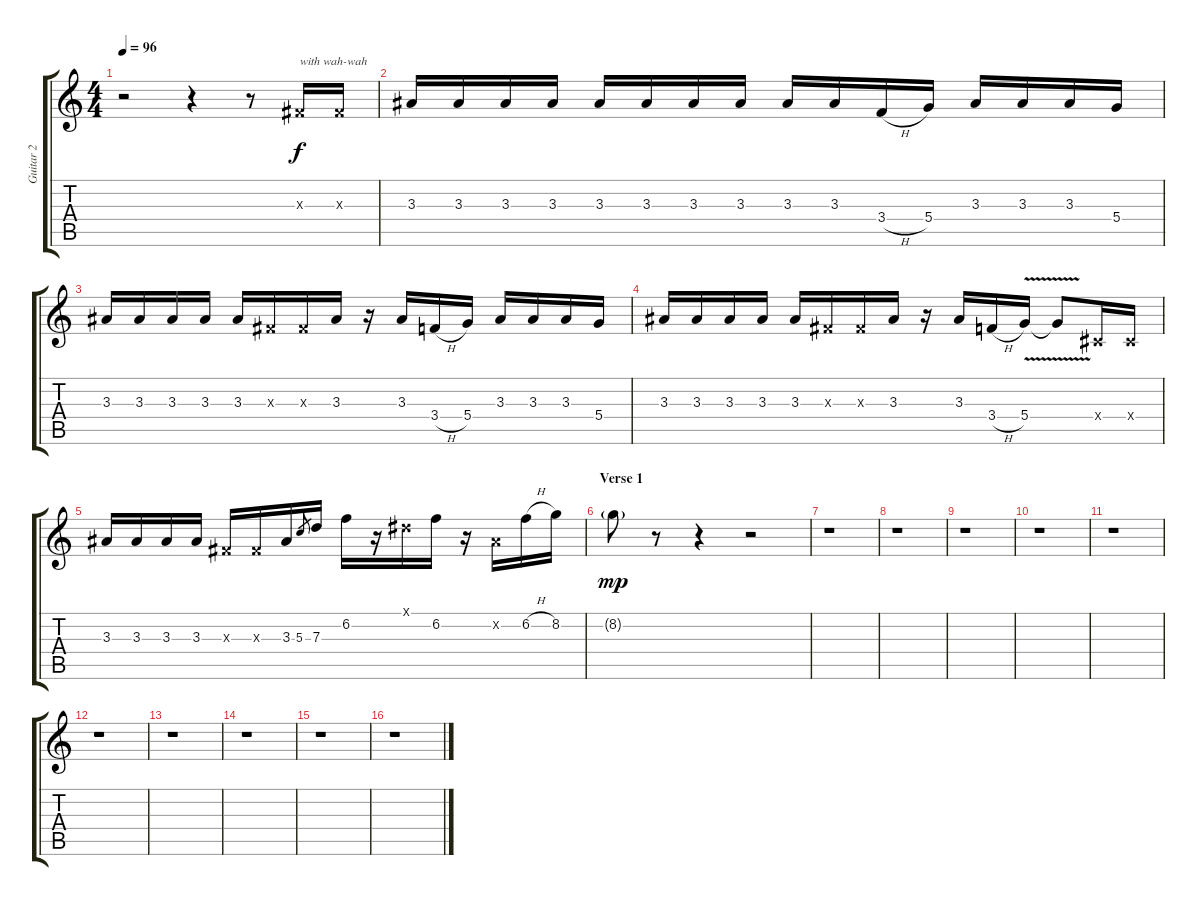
\track ("Guitar 2" "Guitar 2") {instrument electricguitarclean}
\staff {score tabs}
\tuning (E4 B3 G3 D3 A2 E2) {hide}
\ts (4 4)
\tempo 96
\clef g2
\ks c
r.2{dy mp} r.4 r.8 -1.3{x}.16{txt "with wah-wah" dy f instrument distortionguitar} -1.3{x}.16 |
3.3.16{instrument distortionguitar} 3.3.16 3.3.16 3.3.16 3.3.16 3.3.16 3.3.16 3.3.16 3.3.16 3.3.16 3.4{h}.16 5.4.16 3.3.16 3.3.16 3.3.16 5.4.16 |
3.3.16{instrument distortionguitar} 3.3.16 3.3.16 3.3.16 3.3.16 -1.3{x}.16 -1.3{x}.16 3.3.16 r.16 3.3.16 3.4{h}.16 5.4.16 3.3.16 3.3.16 3.3.16 5.4.16 |
3.3.16{instrument distortionguitar} 3.3.16 3.3.16 3.3.16 3.3.16 -1.3{x}.16 -1.3{x}.16 3.3.16 r.16 3.3.16 3.4{h}.16 5.4{v}.16 5.4{t}.8 -1.4{x}.16 -1.4{x}.16 |
3.3.16{instrument distortionguitar} 3.3.16 3.3.16 3.3.16 -1.3{x}.16 -1.3{x}.16 3.3.16 5.3.8{gr} 7.3.16 6.2.16 r.16 -1.1{x}.16 6.2.16 r.16 -1.2{x}.16 6.2{h}.16 8.2.16 |
\section ("" "Verse 1")
8.2{g}.8{dy mp} r.8 r.4 r.2 |
r.1 |
r.1 |
r.1 |
r.1 |
r.1 |
r.1 |
r.1 |
r.1 |
r.1 |
r.1
